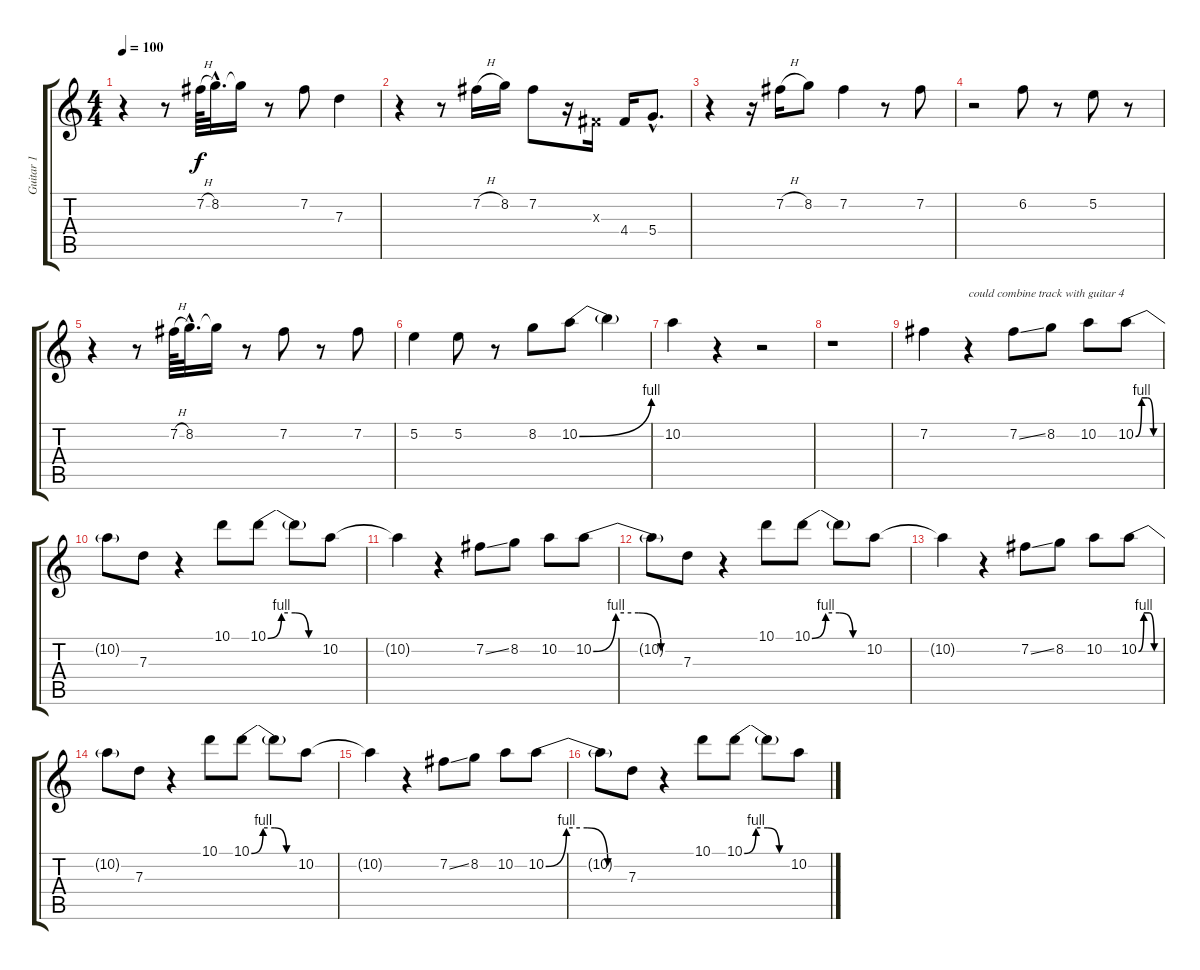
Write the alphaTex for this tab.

\track ("Guitar 1" "Guitar 1") {instrument overdrivenguitar}
\staff {score tabs}
\tuning (E4 B3 G3 D3 A2 D2) {hide}
\ts (4 4)
\tempo 100
\clef g2
\ks c
r.4{dy f} r.8 7.2{h}.64 8.2{hac}.32{d} 8.2{t}.16 r.8 7.2.8 7.3.4 |
r.4 r.8 7.2{h}.16 8.2.16 7.2.8 r.16 -1.3{x}.16 4.4.16 5.4{hac}.8{d} |
r.4 r.16 7.2{h}.16 8.2.8 7.2.4 r.8 7.2.8 |
r.2 6.2.8 r.8 5.2.8 r.8 |
r.4 r.8 7.2{h}.64 8.2{hac}.32{d} 8.2{t}.16 r.8 7.2.8 r.8 7.2.8 |
5.2.4 5.2.8 r.8 8.2.8 10.2{be (bend 0 0 60 4)}.8 10.2{t}.4 |
10.2.4 r.4 r.2 |
r.1 |
7.2.4 r.4{txt "could combine track with guitar 4"} 7.2{ss}.8 8.2.8 10.2.8 10.2{be (custom 0 0 15 4 30 4 45 0 60 0)}.8 |
10.2{t}.8 7.3.8 r.4 10.1.8 10.1{be (custom 0 0 15 4 30 4 45 0 60 0)}.8 10.1{t}.8 10.2.8 |
10.2{t}.4 r.4 7.2{ss}.8 8.2.8 10.2.8 10.2{be (custom 0 0 15 4 30 4 45 0 60 0)}.8 |
10.2{t}.8 7.3.8 r.4 10.1.8 10.1{be (custom 0 0 15 4 30 4 45 0 60 0)}.8 10.1{t}.8 10.2.8 |
10.2{t}.4 r.4 7.2{ss}.8 8.2.8 10.2.8 10.2{be (custom 0 0 15 4 30 4 45 0 60 0)}.8 |
10.2{t}.8 7.3.8 r.4 10.1.8 10.1{be (custom 0 0 15 4 30 4 45 0 60 0)}.8 10.1{t}.8 10.2.8 |
10.2{t}.4 r.4 7.2{ss}.8 8.2.8 10.2.8 10.2{be (custom 0 0 15 4 30 4 45 0 60 0)}.8 |
10.2{t}.8 7.3.8 r.4 10.1.8 10.1{be (custom 0 0 15 4 30 4 45 0 60 0)}.8 10.1{t}.8 10.2.8
